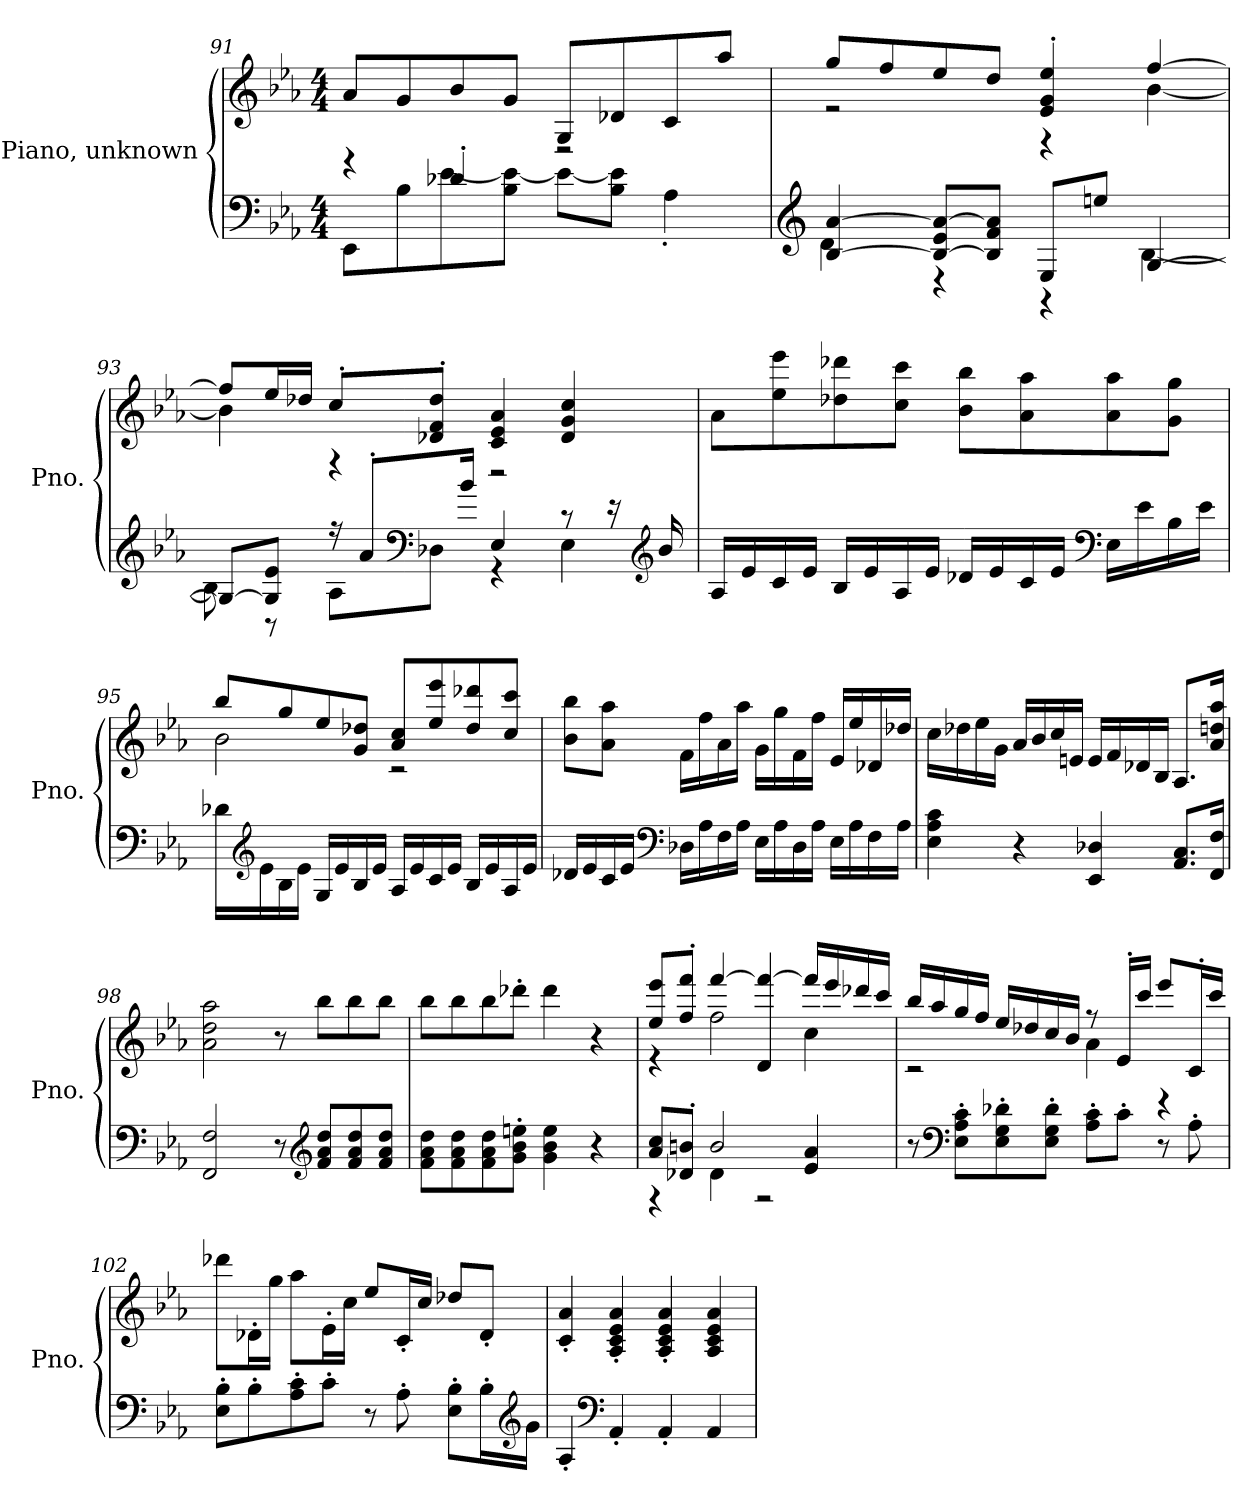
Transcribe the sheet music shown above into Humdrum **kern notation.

**kern	**kern
*part1	*part1
*staff2	*staff1
*I"Piano, unknown	*
*I'Pno.	*
*clefF4	*clefG2
*k[b-e-a-]	*k[b-e-a-]
*M4/4	*M4/4
=91	=91
*^	*
4r	8EE-\L	8a-/L
.	8B-\	8g/
4d-X'/	[8e-\	8b-/
.	8B-\ 8e-\_J	8g/J
2r	8e-\L_	8G/L
.	8B-\ 8e-\]J	8d-X/
.	4A-'\	8c/
.	.	8aa-/J
!!LO:LB:g=z
=92	=92	=92
*clefG2	*	*
*	*	*^
[4B-/ [4a-/	4d\	8gg/L	2r
.	.	8ff/	.
8B-/_ 8e-/ 8a-/_L	4r	8ee-/	.
8B-/] 8f/ 8a-/]J	.	8dd/J	.
8E-/L	4r	4e-/' 4g/' 4ee-/'	4r
8een/J	.	.	.
[4G/	[4B-\	[4ff/	[4b-\
=93	=93	=93	=93
8G/L_	8B-\]	8ff/L]	4b-\]
8G/] 8e-/J	8r	16ee-/L	.
.	.	16dd-X/JJ	.
16r	8A-\L	8cc'/L	4r
8a-'/L	.	.	.
*clefF4	*	*	*
.	8D-X\J	8d-X/' 8f/' 8dd-/'J	.
16b-/Jk	.	.	.
4E-/	4r	4c/ 4e-/ 4a-/	2r
8r	4E-\	4d-/ 4g/ 4cc/	.
16r	.	.	.
*clefG2	*	*	*
16b-/	.	.	.
*v	*v	*	*
*	*v	*v
!!LO:LB:g=z
=94	=94
16A-/LL	8a-\L
16e-/	.
16c/	8ee-\ 8eee-\
16e-/JJ	.
16B-/LL	8dd-X\ 8ddd-X\
16e-/	.
16A-/	8cc\ 8ccc\J
16e-/JJ	.
16d-X/LL	8b-\ 8bb-\L
16e-/	.
16c/	8a-\ 8aa-\
16e-/JJ	.
*clefF4	*
16E-\LL	8a-\ 8aa-\
16e-\	.
16B-\	8g\ 8gg\J
16e-\JJ	.
=95	=95
*	*^
16d-X\LL	8bb-/L	2b-\
*clefG2	*	*
16e-\	.	.
16B-\	8gg/	.
16e-\JJ	.	.
16G/LL	8ee-/	.
16e-/	.	.
16B-/	8g/ 8dd-X/J	.
16e-/JJ	.	.
16A-/LL	8a-/ 8cc/L	2r
16e-/	.	.
16c/	8ee-/ 8eee-/	.
16e-/JJ	.	.
16B-/LL	8dd-/ 8ddd-X/	.
16e-/	.	.
16A-/	8cc/ 8ccc/J	.
16e-/JJ	.	.
*	*v	*v
!!LO:LB:g=z
=96	=96
16d-X/LL	8b-\ 8bb-\L
16e-/	.
16c/	8a-\ 8aa-\J
16e-/JJ	.
*clefF4	*
16D-X\LL	16f\LL
16A-\	16ff\
16F\	16a-\
16A-\JJ	16aa-\JJ
16E-\LL	16g\LL
16A-\	16gg\
16D-\	16f\
16A-\JJ	16ff\JJ
16E-\LL	16e-/LL
16A-\	16ee-/
16F\	16d-X/
16A-\JJ	16dd-X/JJ
=97	=97
4E-\ 4A-\ 4c\	16cc\LL
.	16dd-X\
.	16ee-\
.	16g\JJ
4r	16a-/LL
.	16b-/
.	16cc/
.	16en/JJ
4EE-/ 4D-X/	16e/LL
.	16f/
.	16d-X/
.	16B-/JJ
8.AA-/ 8.C/L	8.A-/L
16FF/ 16F/Jk	16a-/ 16ddn/ 16aa-/Jk
!!LO:LB:g=z
=98	=98
2FF/ 2F/	2a-\ 2dd\ 2aa-\
8r	8r
*clefG2	*
8f/ 8a-/ 8dd/L	8bb-\L
8f/ 8a-/ 8dd/	8bb-\
8f/ 8a-/ 8dd/J	8bb-\J
=99	=99
8f\ 8a-\ 8dd\L	8bb-\L
8f\ 8a-\ 8dd\	8bb-\
8f\ 8a-\ 8dd\	8bb-\
8g\' 8b-\' 8een\'J	8ddd-X'\J
4g\ 4b-\ 4ee\	4ddd-\
4r	4r
=100	=100
*^	*^
8a-/ 8cc/L	4r	8ee-/ 8eee-/L	4r
8d-X/' 8bn/'J	.	8ff/' 8fff/'J	.
2b/	4d-\	[4fff/	2ff\
.	2r	4d/ 4fff/_	.
4e-/ 4a-/	.	16fff/LL]	4cc\
.	.	16eee-/	.
.	.	16ddd-X/	.
.	.	16ccc/JJ	.
*v	*v	*	*
!!LO:PB:g=z	!!
=101	=101	=101
8r	16bb-/LL	2r
.	16aa-/	.
*clefF4	*	*
8E-\' 8A-\' 8c\'L	16gg/	.
.	16ff/JJ	.
8E-\' 8G\' 8d-X\'	16ee-/LL	.
.	16dd-X/	.
8E-\' 8G\' 8d-\'J	16cc/	.
.	16b-/JJ	.
8A-\' 8c\'L	8r	4a-\
8c'\J	16e-'/LL	.
.	16ccc/JJ	.
8r	8eee-/L	4r
8A-'\	16c'/L	.
.	16ccc/JJ	.
*	*v	*v
=102	=102
8E-\' 8B-\'L	8ddd-X\L
8B-'\	16d-X'\L
.	16gg\JJ
8A-\' 8c\'	8aa-\L
8c'\J	16e-'\L
.	16cc\JJ
8r	8ee-/L
8A-'\	16c'/L
.	16cc/JJ
8E-\' 8B-\'L	8dd-X/L
16B-'\L	8d-'/J
*clefG2	*
16g\JJ	.
=103	=103
4A-'/	4c/' 4a-/'
*clefF4	*
4AA-'/	4A-/' 4c/' 4e-/' 4a-/'
4AA-'/	4A-/' 4c/' 4e-/' 4a-/'
4AA-/	4A-/ 4c/ 4e-/ 4a-/
=	=
*-	*-
